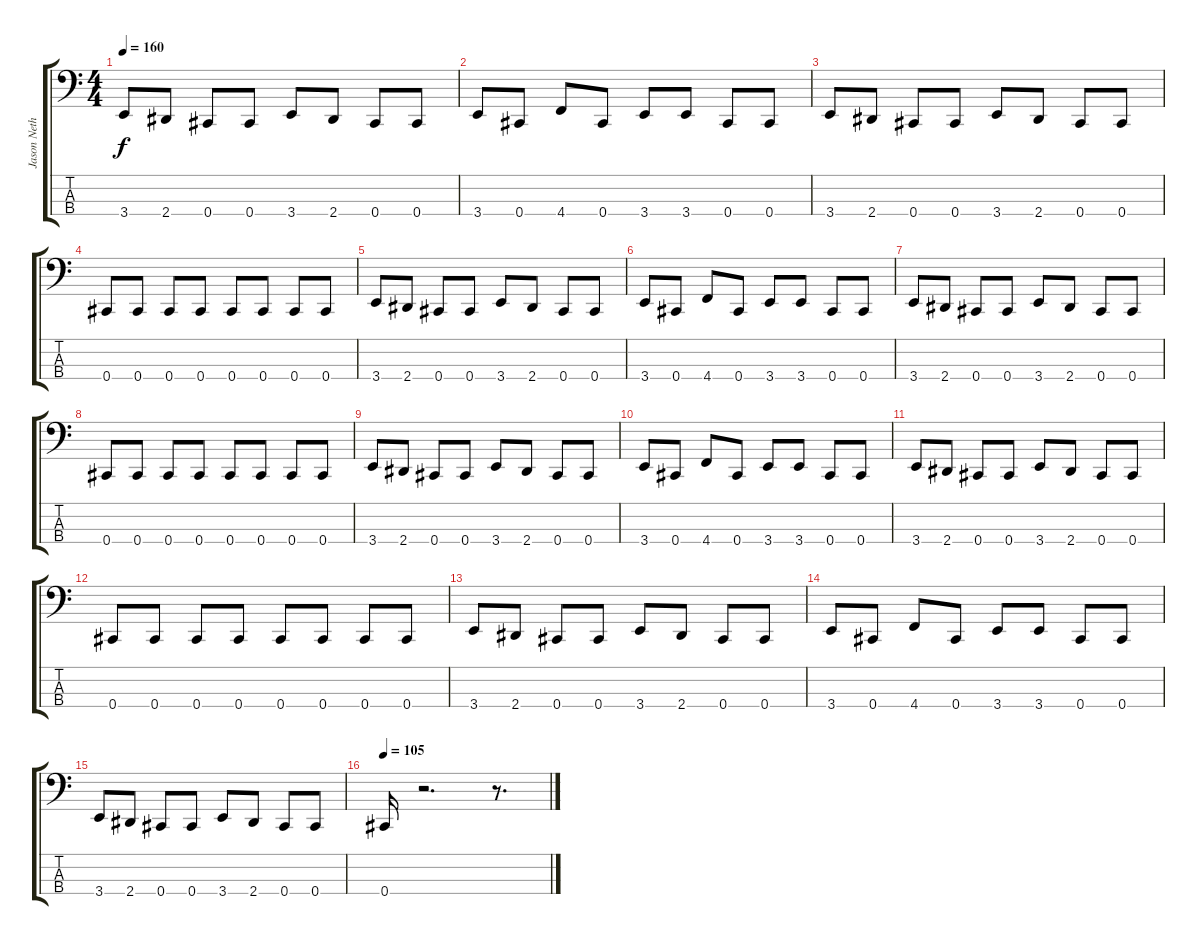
\track ("Jason Netherton" "Jason Neth") {instrument electricbassfinger}
\staff {score tabs}
\tuning (Gb2 Db2 Ab1 Db1) {hide}
\ts (4 4)
\tempo 160
\clef f4
\ks c
3.4.8{dy f} 2.4.8 0.4.8 0.4.8 3.4.8 2.4.8 0.4.8 0.4.8 |
3.4.8 0.4.8 4.4.8 0.4.8 3.4.8 3.4.8 0.4.8 0.4.8 |
3.4.8 2.4.8 0.4.8 0.4.8 3.4.8 2.4.8 0.4.8 0.4.8 |
0.4.8 0.4.8 0.4.8 0.4.8 0.4.8 0.4.8 0.4.8 0.4.8 |
3.4.8 2.4.8 0.4.8 0.4.8 3.4.8 2.4.8 0.4.8 0.4.8 |
3.4.8 0.4.8 4.4.8 0.4.8 3.4.8 3.4.8 0.4.8 0.4.8 |
3.4.8 2.4.8 0.4.8 0.4.8 3.4.8 2.4.8 0.4.8 0.4.8 |
0.4.8 0.4.8 0.4.8 0.4.8 0.4.8 0.4.8 0.4.8 0.4.8 |
3.4.8 2.4.8 0.4.8 0.4.8 3.4.8 2.4.8 0.4.8 0.4.8 |
3.4.8 0.4.8 4.4.8 0.4.8 3.4.8 3.4.8 0.4.8 0.4.8 |
3.4.8 2.4.8 0.4.8 0.4.8 3.4.8 2.4.8 0.4.8 0.4.8 |
0.4.8 0.4.8 0.4.8 0.4.8 0.4.8 0.4.8 0.4.8 0.4.8 |
3.4.8 2.4.8 0.4.8 0.4.8 3.4.8 2.4.8 0.4.8 0.4.8 |
3.4.8 0.4.8 4.4.8 0.4.8 3.4.8 3.4.8 0.4.8 0.4.8 |
3.4.8 2.4.8 0.4.8 0.4.8 3.4.8 2.4.8 0.4.8 0.4.8 |
\tempo 105
0.4.16 r.2{d} r.8{d}
